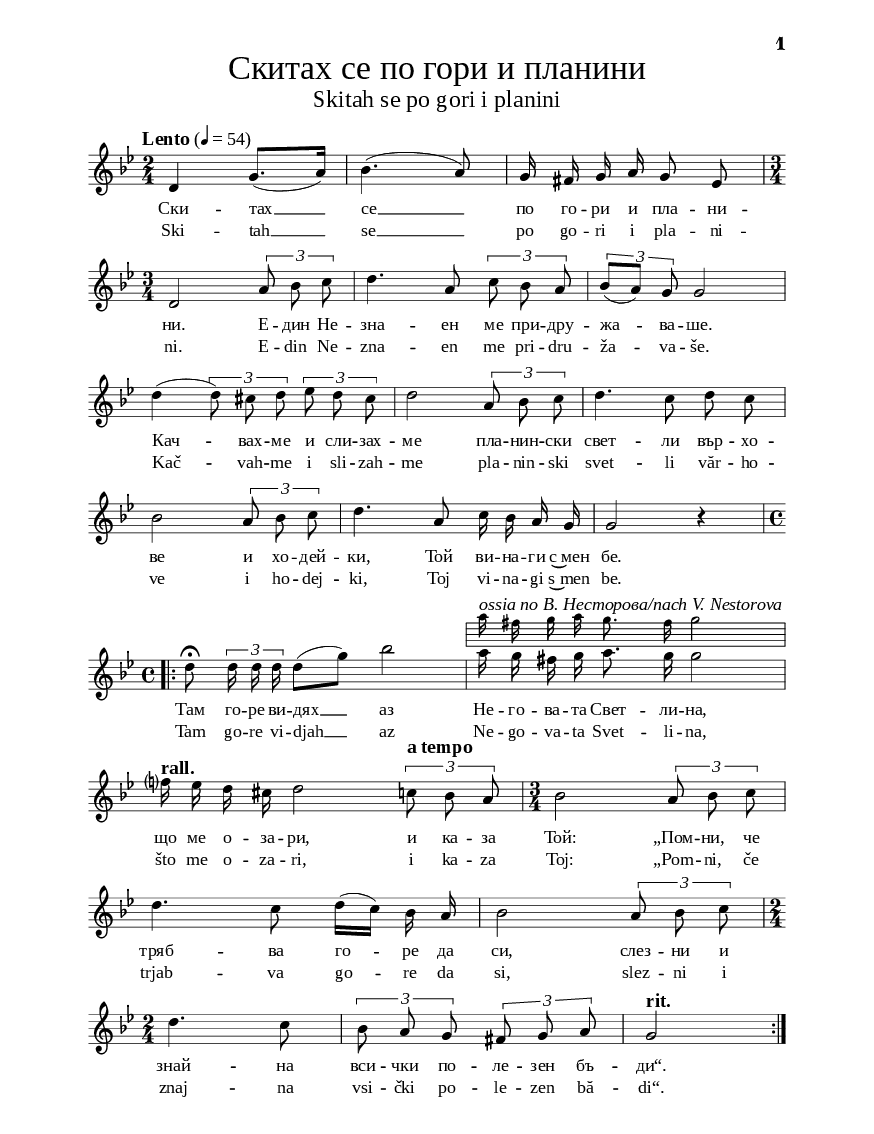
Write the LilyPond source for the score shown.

\version "2.24.4"

\include "include/globals.ily"

\bookpart {
  \label #'ref133
  \tocItem \markup "Скитах се по гори и планини – Skitah se po gori i planini"
  \include "include/bookpart-paper.ily"
  \score {
    \include "include/score-layout.ily"

    \new Staff = main \relative c' {
      \clef treble
      \key g \minor
      \time 2/4
      \tempoFunc "Lento" 4 "54"
      \autoBeamOff
      d4  g8. (  [a16] ) | % 2
      bes4. (  a8 ) | % 3
      g16  fis16  g16  a16  g8
      es8 \break | % 4
      \time 3/4  | % 4
      d2
      \tupletUp \times 2/3  {
        a'8   bes8  c8
      }
      | % 5
      d4.  a8
      \times 2/3  {
        c8   bes8  a8
      }
      | % 6

      \times 2/3  {
        \stemUp bes8 (   [a8] )  g8
      } \stemNeutral
      g2 \break | % 7
      d'4 (
      \times 2/3  {
        d8 )   cis8  d8
      }

      \times 2/3  {
        es8   d8  cis8
      }
      | % 8
      d2
      \times 2/3  {
        a8   bes8  c8
      }
      | % 9
      d4.  c8  d8  c8 \break
      |
      bes2
      \times 2/3  {
        a8   bes8  c8
      }
      | % 11
      d4.  a8  c16  bes16
      a16  g16 | % 12
      g2 r4    \bar ".|:-|"
      | % 13
      \time 4/4  | % 13
      d'8 ^\fermata
      \times 2/3  {
        d16  d16  d16 ]
      }
      d8 ( [  g8 ) ]  bes2 | % 14

      <<
        {a16  g16  fis16  g16 a8.  g16  g2}

        \new Staff \with {
          \override VerticalAxisGroup.default-staff-staff-spacing =
          #'((basic-distance . 5.5)
             (padding . -20))
          \remove "Time_signature_engraver"
          alignAboveContext = #"main"
          fontSize = #-1.5
          \override StaffSymbol.staff-space = #(magstep -2)
          \override StaffSymbol.thickness = #(magstep -2)
          firstClef = ##f
        }
        {\autoBeamOff a16 ^\markup { \large \italic "ossia по В. Несторова/nach V. Nestorova"} fis16 g a g8. fis16 g2}
      >>
      \break | % 15

      \tempo "rall." f?16 es16
      d16  cis16  d2
      \times 2/3  {
        \tempo "a tempo" c8 bes8
        a8
      }
      | % 16
      \time 3/4  | % 16
      bes2
      \times 2/3  {
        a8  bes8  c8
      }
      \break | % 17
      d4.  c8  d16 ( [  c16
      ) ]  bes16  a16 | % 18
      bes2
      \times 2/3  {
        a8   bes8  c8
      } \time 2/4 \break | % 19
      d4.  c8 |
      \times 2/3  {
        bes8   a8  g8
      }
      \times 2/3  {
        fis8   g8    a8
      } |
      \tempo "rit." g2
      \bar ":|."

    }

    \addlyrics {
      Ски -- тах __  се __  по го -- ри
      и пла -- ни -- ни. Е -- дин Не --
      зна -- ен ме при -- дру -- жа  --
      ва -- ше. Кач -- вах -- ме и сли
      -- зах -- ме пла -- нин -- ски свет --
      ли вър -- хо -- ве и хо -- дей --
      ки, Той ви -- на -- ги с~мен бе.
      Там го -- ре ви -- дях __  аз Не --
      го -- ва -- та Свет -- ли -- на, що
      ме о -- за -- ри, и ка -- за Той:
      „Пом -- ни, че тряб -- ва го --
      ре да си, слез -- ни и знай -- на
      вси -- чки по -- ле -- зен бъ --
      ди“.
    }



    \addlyrics {
      Ski -- tah __  se __  po go -- ri
      i pla -- ni -- ni. E -- din Ne --
      zna -- en me pri -- dru -- ža  --
      va -- še. Kač -- vah -- me i sli
      -- zah -- me pla -- nin -- ski svet --
      li văr -- ho -- ve i ho -- dej --
      ki, Toj vi -- na -- gi s~men be.
      Tam go -- re vi -- djah __  az Ne --
      go -- va -- ta Svet -- li -- na, što
      me o -- za -- ri, i ka -- za Toj:
      „Pom -- ni, če trjab -- va go --
      re da si, slez -- ni i znaj -- na
      vsi -- čki po -- le -- zen bă --
      di“.
    }

    \header {
      title = \titleFunc "Скитах се по гори и планини" "Skitah se po gori i planini"
    }

    \midi{}

  } % score

  \pageBreak

  % include foreign translation(s) of the song
  \version "2.24.4"

\markup \fill-line { \fontsize #deTitleFontSize "Ich wanderte in Wäldern und Bergen" }
\markup \null
\markup \null
\markup \abs-fontsize #10 {
      \fill-line {
  \override #`(baseline-skip . ,deCoupletBaselineSkip)

  \column {

  \line { " " Ich wanderte in Wäldern und Bergen. }

  \line { " " Ein Unbekannter begleitete mich. }

  \line { " " Wir erklommen helle Gipfel und stiegen wieder hinab,  }

  \line { " " und während wir liefen, war Er immer bei mir.  }

  \line { " " Dort oben sah ich Sein Licht,  }

  \line { " " welches mich erleuchtete, und Er sagte:  }

  \line { " " „Erinnere dich daran, dass du oben sein sollst; }

  \line { " " steige hinab und wisse – sei allen nützlich!“ }


  }
      }
}


} % bookpart
